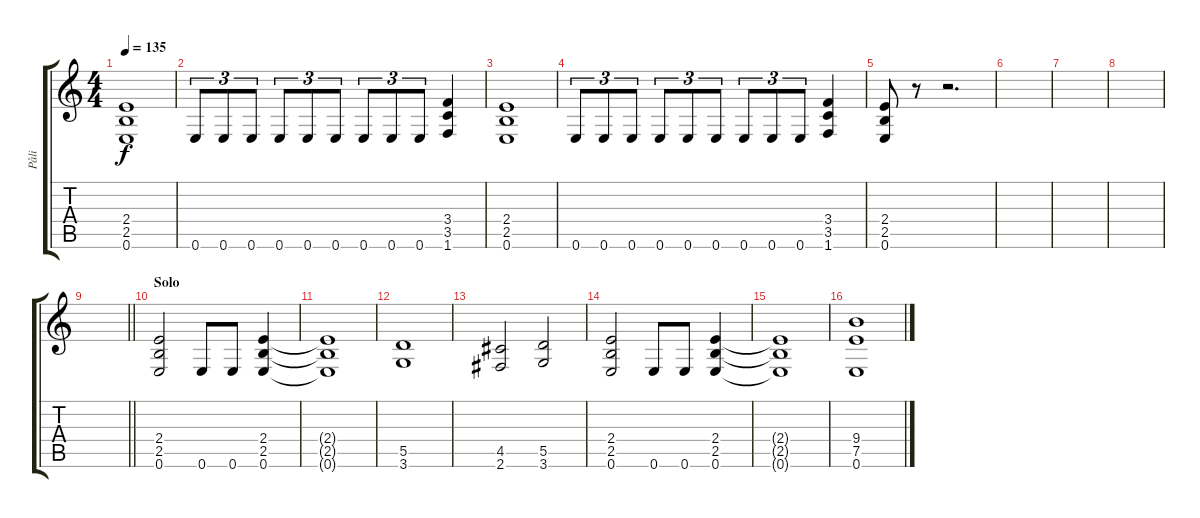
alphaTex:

\track ("Påli" "Påli") {instrument distortionguitar}
\staff {score tabs}
\tuning (E4 B3 G3 D3 A2 E2) {hide}
\ts (4 4)
\tempo 135
\clef g2
\ks c
(2.4 2.5 0.6).1{dy f} |
0.6.8{tu (3 2)} 0.6.8{tu (3 2)} 0.6.8{tu (3 2)} 0.6.8{tu (3 2)} 0.6.8{tu (3 2)} 0.6.8{tu (3 2)} 0.6.8{tu (3 2)} 0.6.8{tu (3 2)} 0.6.8{tu (3 2)} (3.4 3.5 1.6).4 |
(2.4 2.5 0.6).1 |
0.6.8{tu (3 2)} 0.6.8{tu (3 2)} 0.6.8{tu (3 2)} 0.6.8{tu (3 2)} 0.6.8{tu (3 2)} 0.6.8{tu (3 2)} 0.6.8{tu (3 2)} 0.6.8{tu (3 2)} 0.6.8{tu (3 2)} (3.4 3.5 1.6).4 |
(2.4 2.5 0.6).8 r.8 r.2{d} |
|
|
|
\barLineRight lightlight
|
\section ("" "Solo")
(2.4 2.5 0.6).2 0.6.8 0.6.8 (2.4 2.5 0.6).4 |
(2.4{t} 2.5{t} 0.6{t}).1 |
(5.5 3.6).1 |
(4.5 2.6).2 (5.5 3.6).2 |
(2.4 2.5 0.6).2 0.6.8 0.6.8 (2.4 2.5 0.6).4 |
(2.4{t} 2.5{t} 0.6{t}).1 |
(9.4 7.5 0.6).1
